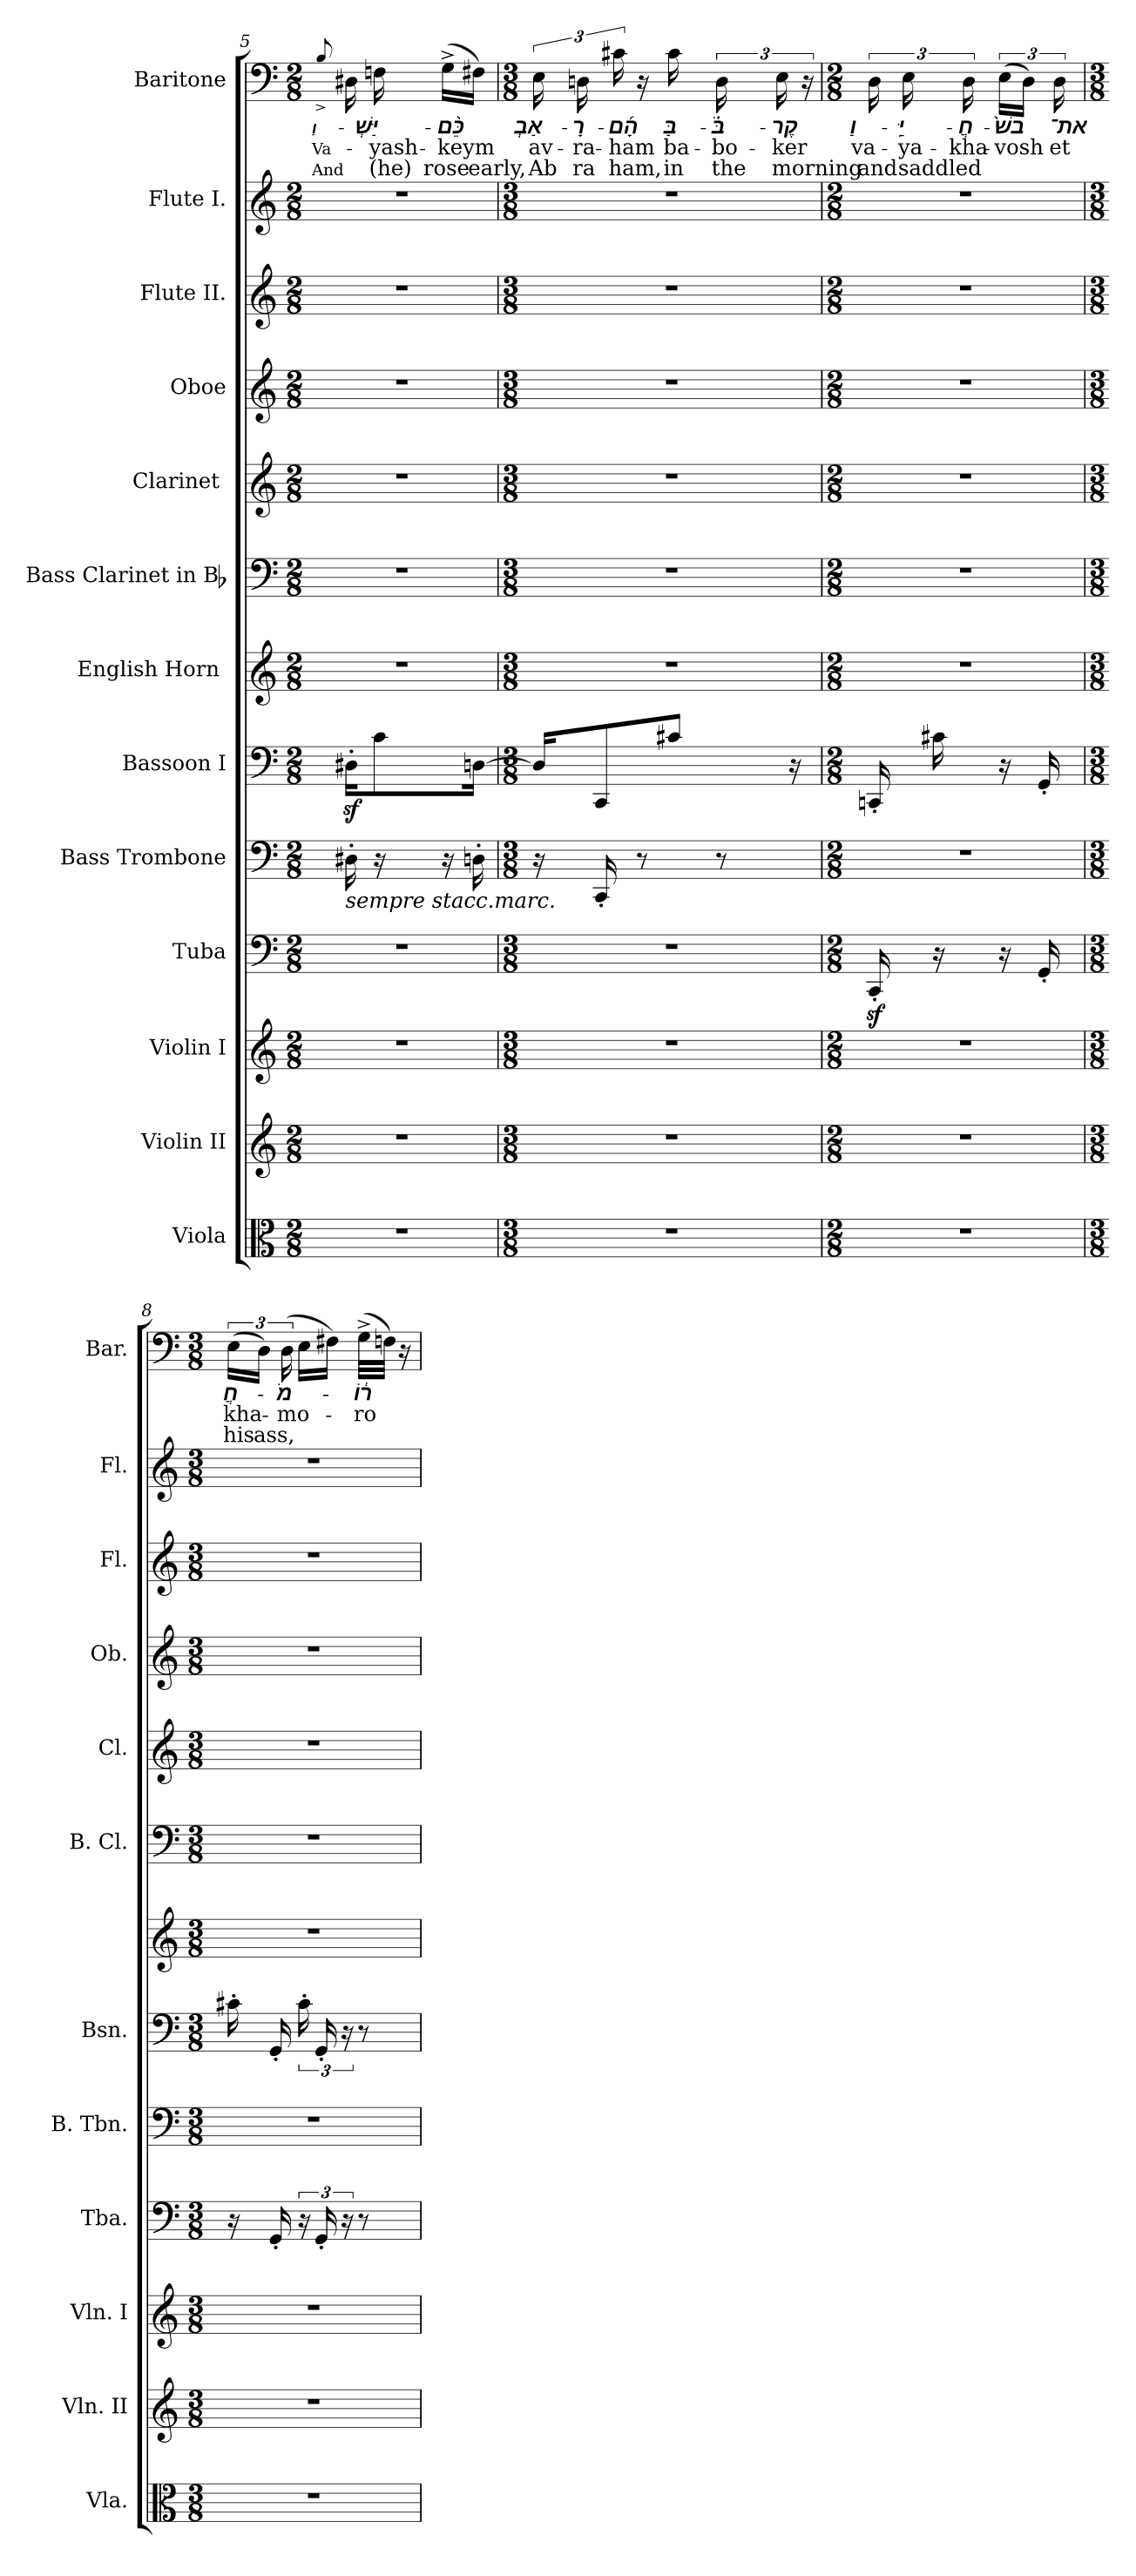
**kern	**kern	**kern	**kern	**kern	**kern	**kern	**kern	**kern	**kern	**kern	**kern	**kern	**text	**text	**text
*part13	*part12	*part11	*part10	*part9	*part8	*part7	*part6	*part5	*part4	*part3	*part2	*part1	*part1	*part1	*part1
*staff13	*staff12	*staff11	*staff10	*staff9	*staff8	*staff7	*staff6	*staff5	*staff4	*staff3	*staff2	*staff1	*staff1	*staff1	*staff1
*I"Viola	*I"Violin II	*I"Violin I	*I"Tuba	*I"Bass Trombone	*I"Bassoon I	*I"English Horn [C]	*I"Bass Clarinet in Bb	*I"Clarinet [C]	*I"Oboe	*I"Flute II.	*I"Flute I.	*I"Baritone	*	*	*
*I'Vla.	*I'Vln. II	*I'Vln. I	*I'Tba.	*I'B. Tbn.	*I'Bsn.	*	*I'B. Cl.	*I'Cl.	*I'Ob.	*I'Fl.	*I'Fl.	*I'Bar.	*	*	*
*clefC3	*clefG2	*clefG2	*clefF4	*clefF4	*clefF4	*clefG2	*clefF4	*clefG2	*clefG2	*clefG2	*clefG2	*clefF4	*	*	*
*k[]	*k[]	*k[]	*k[]	*k[]	*k[]	*k[]	*k[]	*k[]	*k[]	*k[]	*k[]	*k[]	*	*	*
*C:	*C:	*C:	*C:	*C:	*C:	*C:	*C:	*C:	*C:	*C:	*C:	*C:	*	*	*
*M2/8	*M2/8	*M2/8	*M2/8	*M2/8	*M2/8	*M2/8	*M2/8	*M2/8	*M2/8	*M2/8	*M2/8	*M2/8	*	*	*
=5	=5	=5	=5	=5	=5	=5	=5	=5	=5	=5	=5	=5	=5	=5	=5
.	.	.	.	.	.	.	.	.	.	.	.	8qqB^/	וַ-	Va-	And
!	!	!	!	!LO:TX:b:i:t=sempre stacc.marc.	!	!	!	!	!	!	!	!	!	!	!
!	!	!	!	!	!LO:DY:t=poco %s	!	!	!	!	!	!	!	!	!	!
4r	4r	4r	4r	16D#X'	16D#Xz'KL	4r	4r	4r	4r	4r	4r	16D#X	.	.	.
.	.	.	.	16r	8c	.	.	.	.	.	.	16Fn	-יַּשְׁ-	-yash-	(he)
.	.	.	.	16r	.	.	.	.	.	.	.	(16G^LL	-כֵּ֨ם	-keym	rose
.	.	.	.	16Dn'	[16DnJk	.	.	.	.	.	.	16F#XJJ)	.	.	early,
=6	=6	=6	=6	=6	=6	=6	=6	=6	=6	=6	=6	=6	=6	=6	=6
*M3/8	*M3/8	*M3/8	*M3/8	*M3/8	*M3/8	*M3/8	*M3/8	*M3/8	*M3/8	*M3/8	*M3/8	*M3/8	*	*	*
8%3r	8%3r	8%3r	8%3r	16r	16DKL]	8%3r	8%3r	8%3r	8%3r	8%3r	8%3r	24E	אַבְ-	av-	Ab
.	.	.	.	.	.	.	.	.	.	.	.	24Dn	-רָ-	-ra-	ra
.	.	.	.	16CC'	8CC	.	.	.	.	.	.	.	.	.	.
.	.	.	.	.	.	.	.	.	.	.	.	24c#X	-הָ֜ם	-ham	ham,
.	.	.	.	8r	.	.	.	.	.	.	.	16r	.	.	.
.	.	.	.	.	8c#XJ	.	.	.	.	.	.	16c#	בַּ-	ba-	in
.	.	.	.	8r	.	.	.	.	.	.	.	24D	-בֹּ֗-	-bo-	the
.	.	.	.	.	.	.	.	.	.	.	.	24E	-קֶר	-ker	morning
.	.	.	.	.	16r	.	.	.	.	.	.	.	.	.	.
.	.	.	.	.	.	.	.	.	.	.	.	24r	.	.	.
=7	=7	=7	=7	=7	=7	=7	=7	=7	=7	=7	=7	=7	=7	=7	=7
*M2/8	*M2/8	*M2/8	*M2/8	*M2/8	*M2/8	*M2/8	*M2/8	*M2/8	*M2/8	*M2/8	*M2/8	*M2/8	*	*	*
!	!	!	!LO:DY:t=poco %s	!	!	!	!	!	!	!	!	!	!	!	!
4r	4r	4r	16CCz'	4r	16CCn'	4r	4r	4r	4r	4r	4r	24D	וַ-	va-	and
.	.	.	.	.	.	.	.	.	.	.	.	24E	-יַּֽ-	-ya-	saddled
.	.	.	16r	.	16c#X	.	.	.	.	.	.	.	.	.	.
.	.	.	.	.	.	.	.	.	.	.	.	24D	-חֲ-	-kha-	.
.	.	.	16r	.	16r	.	.	.	.	.	.	(24ELL	-בשׁ֙	-vosh	.
.	.	.	.	.	.	.	.	.	.	.	.	24DJJ)	.	.	.
.	.	.	16GG'	.	16GG'	.	.	.	.	.	.	.	.	.	.
.	.	.	.	.	.	.	.	.	.	.	.	24D	את־	et	.
=8	=8	=8	=8	=8	=8	=8	=8	=8	=8	=8	=8	=8	=8	=8	=8
*M3/8	*M3/8	*M3/8	*M3/8	*M3/8	*M3/8	*M3/8	*M3/8	*M3/8	*M3/8	*M3/8	*M3/8	*M3/8	*	*	*
8%3r	8%3r	8%3r	16r	8%3r	16c#X'	8%3r	8%3r	8%3r	8%3r	8%3r	8%3r	(24ELL	חֲ-	kha-	his
.	.	.	.	.	.	.	.	.	.	.	.	24DJJ)	.	.	ass,
.	.	.	16GG'	.	16GG'	.	.	.	.	.	.	.	.	.	.
.	.	.	.	.	.	.	.	.	.	.	.	(24D	-מֹ-	-mo-	.
.	.	.	24r	.	24c#'	.	.	.	.	.	.	16ELL	.	.	.
.	.	.	24GG'	.	24GG'	.	.	.	.	.	.	.	.	.	.
.	.	.	.	.	.	.	.	.	.	.	.	16F#XJJ)	.	.	.
.	.	.	24r	.	24r	.	.	.	.	.	.	.	.	.	.
.	.	.	8r	.	8r	.	.	.	.	.	.	(32G^LLL	-ר֔וֹ	-ro	.
.	.	.	.	.	.	.	.	.	.	.	.	32FnJJJ)	.	.	.
.	.	.	.	.	.	.	.	.	.	.	.	16r	.	.	.
=	=	=	=	=	=	=	=	=	=	=	=	=	=	=	=
*-	*-	*-	*-	*-	*-	*-	*-	*-	*-	*-	*-	*-	*-	*-	*-
